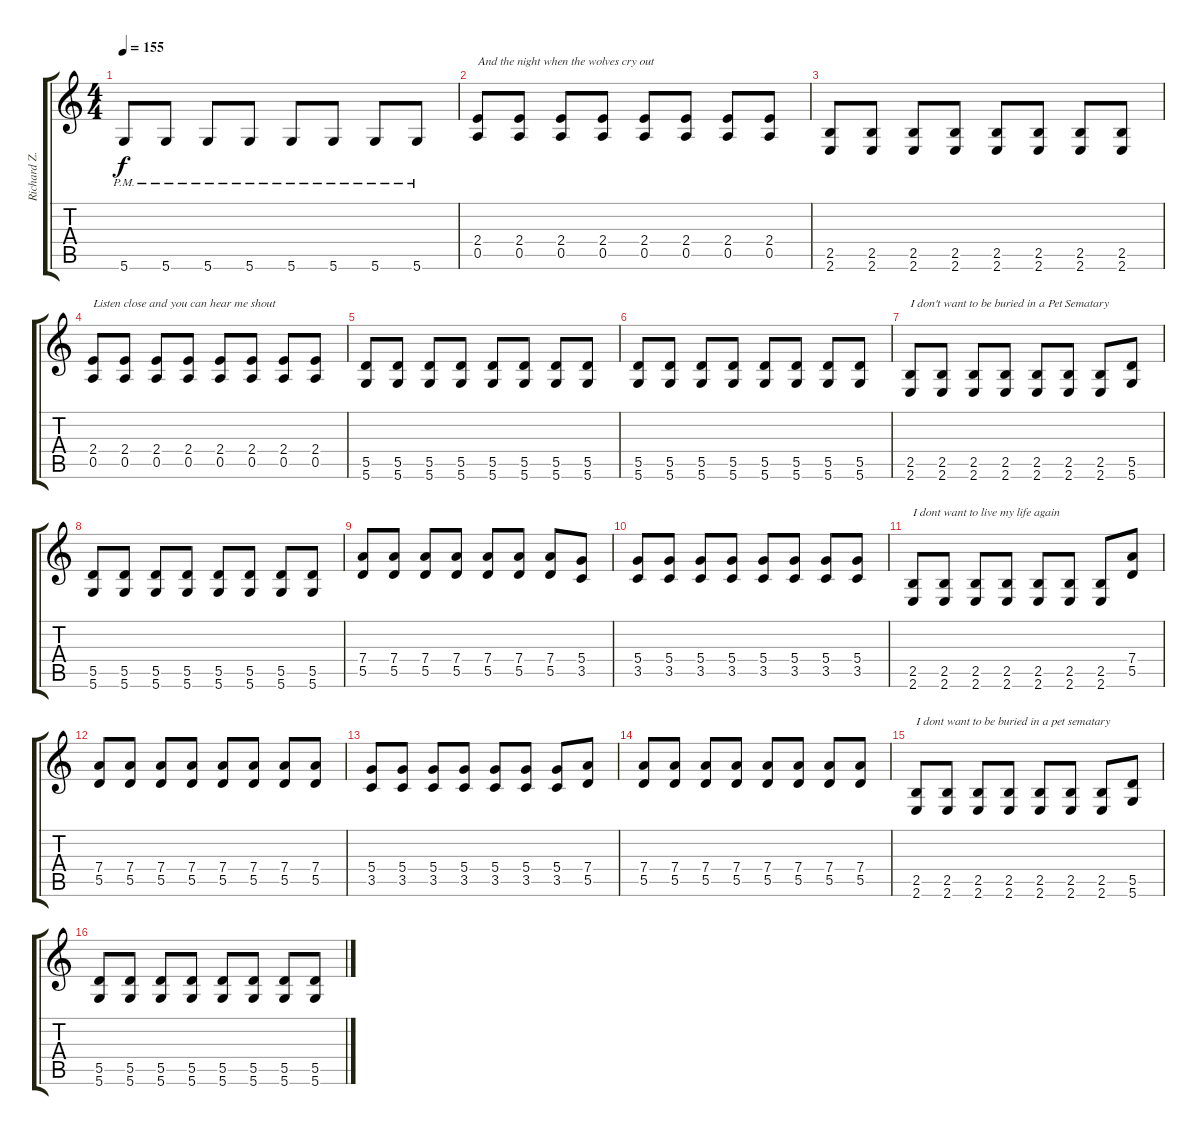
\track ("Richard Z. Kruspe" "Richard Z.") {instrument overdrivenguitar}
\staff {score tabs}
\tuning (E4 B3 G3 D3 A2 D2) {hide}
\ts (4 4)
\tempo 155
\clef g2
\ks c
5.6{pm}.8{dy f} 5.6{pm}.8 5.6{pm}.8 5.6{pm}.8 5.6{pm}.8 5.6{pm}.8 5.6{pm}.8 5.6{pm}.8 |
(2.4 0.5).8{txt "And the night when the wolves cry out"} (2.4 0.5).8 (2.4 0.5).8 (2.4 0.5).8 (2.4 0.5).8 (2.4 0.5).8 (2.4 0.5).8 (2.4 0.5).8 |
(2.5 2.6).8 (2.5 2.6).8 (2.5 2.6).8 (2.5 2.6).8 (2.5 2.6).8 (2.5 2.6).8 (2.5 2.6).8 (2.5 2.6).8 |
(2.4 0.5).8{txt "Listen close and you can hear me shout"} (2.4 0.5).8 (2.4 0.5).8 (2.4 0.5).8 (2.4 0.5).8 (2.4 0.5).8 (2.4 0.5).8 (2.4 0.5).8 |
(5.5 5.6).8 (5.5 5.6).8 (5.5 5.6).8 (5.5 5.6).8 (5.5 5.6).8 (5.5 5.6).8 (5.5 5.6).8 (5.5 5.6).8 |
(5.5 5.6).8 (5.5 5.6).8 (5.5 5.6).8 (5.5 5.6).8 (5.5 5.6).8 (5.5 5.6).8 (5.5 5.6).8 (5.5 5.6).8 |
(2.5 2.6).8{txt "I don't want to be buried in a Pet Sematary"} (2.5 2.6).8 (2.5 2.6).8 (2.5 2.6).8 (2.5 2.6).8 (2.5 2.6).8 (2.5 2.6).8 (5.5 5.6).8 |
(5.5 5.6).8 (5.5 5.6).8 (5.5 5.6).8 (5.5 5.6).8 (5.5 5.6).8 (5.5 5.6).8 (5.5 5.6).8 (5.5 5.6).8 |
(7.4 5.5).8 (7.4 5.5).8 (7.4 5.5).8 (7.4 5.5).8 (7.4 5.5).8 (7.4 5.5).8 (7.4 5.5).8 (5.4 3.5).8 |
(5.4 3.5).8 (5.4 3.5).8 (5.4 3.5).8 (5.4 3.5).8 (5.4 3.5).8 (5.4 3.5).8 (5.4 3.5).8 (5.4 3.5).8 |
(2.5 2.6).8{txt "I dont want to live my life again"} (2.5 2.6).8 (2.5 2.6).8 (2.5 2.6).8 (2.5 2.6).8 (2.5 2.6).8 (2.5 2.6).8 (7.4 5.5).8 |
(7.4 5.5).8 (7.4 5.5).8 (7.4 5.5).8 (7.4 5.5).8 (7.4 5.5).8 (7.4 5.5).8 (7.4 5.5).8 (7.4 5.5).8 |
(5.4 3.5).8 (5.4 3.5).8 (5.4 3.5).8 (5.4 3.5).8 (5.4 3.5).8 (5.4 3.5).8 (5.4 3.5).8 (7.4 5.5).8 |
(7.4 5.5).8 (7.4 5.5).8 (7.4 5.5).8 (7.4 5.5).8 (7.4 5.5).8 (7.4 5.5).8 (7.4 5.5).8 (7.4 5.5).8 |
(2.5 2.6).8{txt "I dont want to be buried in a pet sematary"} (2.5 2.6).8 (2.5 2.6).8 (2.5 2.6).8 (2.5 2.6).8 (2.5 2.6).8 (2.5 2.6).8 (5.5 5.6).8 |
(5.5 5.6).8 (5.5 5.6).8 (5.5 5.6).8 (5.5 5.6).8 (5.5 5.6).8 (5.5 5.6).8 (5.5 5.6).8 (5.5 5.6).8
